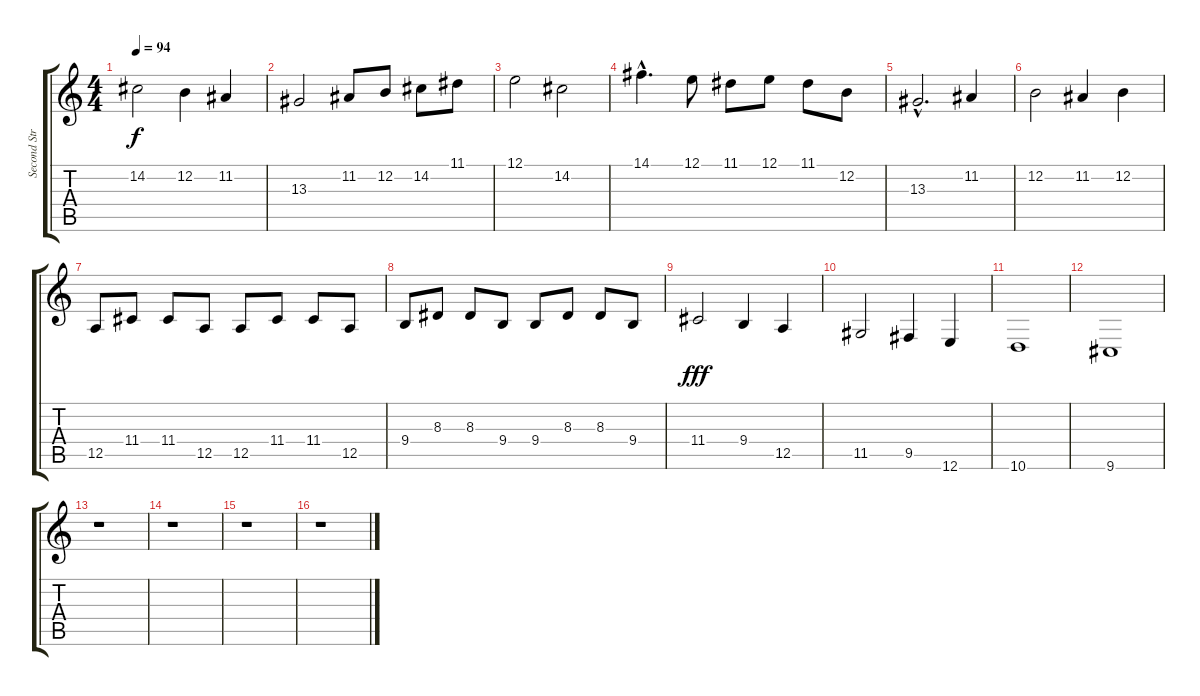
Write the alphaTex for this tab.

\track ("Second Strings " "Second Str") {instrument stringensemble1}
\staff {score tabs}
\tuning (E4 B3 G3 D3 A2 E2) {hide}
\ts (4 4)
\section ("" "")
\tempo 94
\clef g2
\ks c
14.2.2{dy f instrument stringensemble1} 12.2.4 11.2.4 |
13.3.2 11.2.8 12.2.8 14.2.8 11.1.8 |
12.1.2 14.2.2 |
14.1{hac}.4{d} 12.1.8 11.1.8 12.1.8 11.1.8 12.2.8 |
13.3{hac}.2{d} 11.2.4 |
12.2.2 11.2.4 12.2.4 |
12.5.8 11.4.8 11.4.8 12.5.8 12.5.8 11.4.8 11.4.8 12.5.8 |
9.4.8 8.3.8 8.3.8 9.4.8 9.4.8 8.3.8 8.3.8 9.4.8 |
11.4.2{dy fff} 9.4.4 12.5.4 |
11.5.2 9.5.4 12.6.4 |
10.6.1 |
9.6.1 |
r.1 |
r.1 |
r.1 |
r.1
